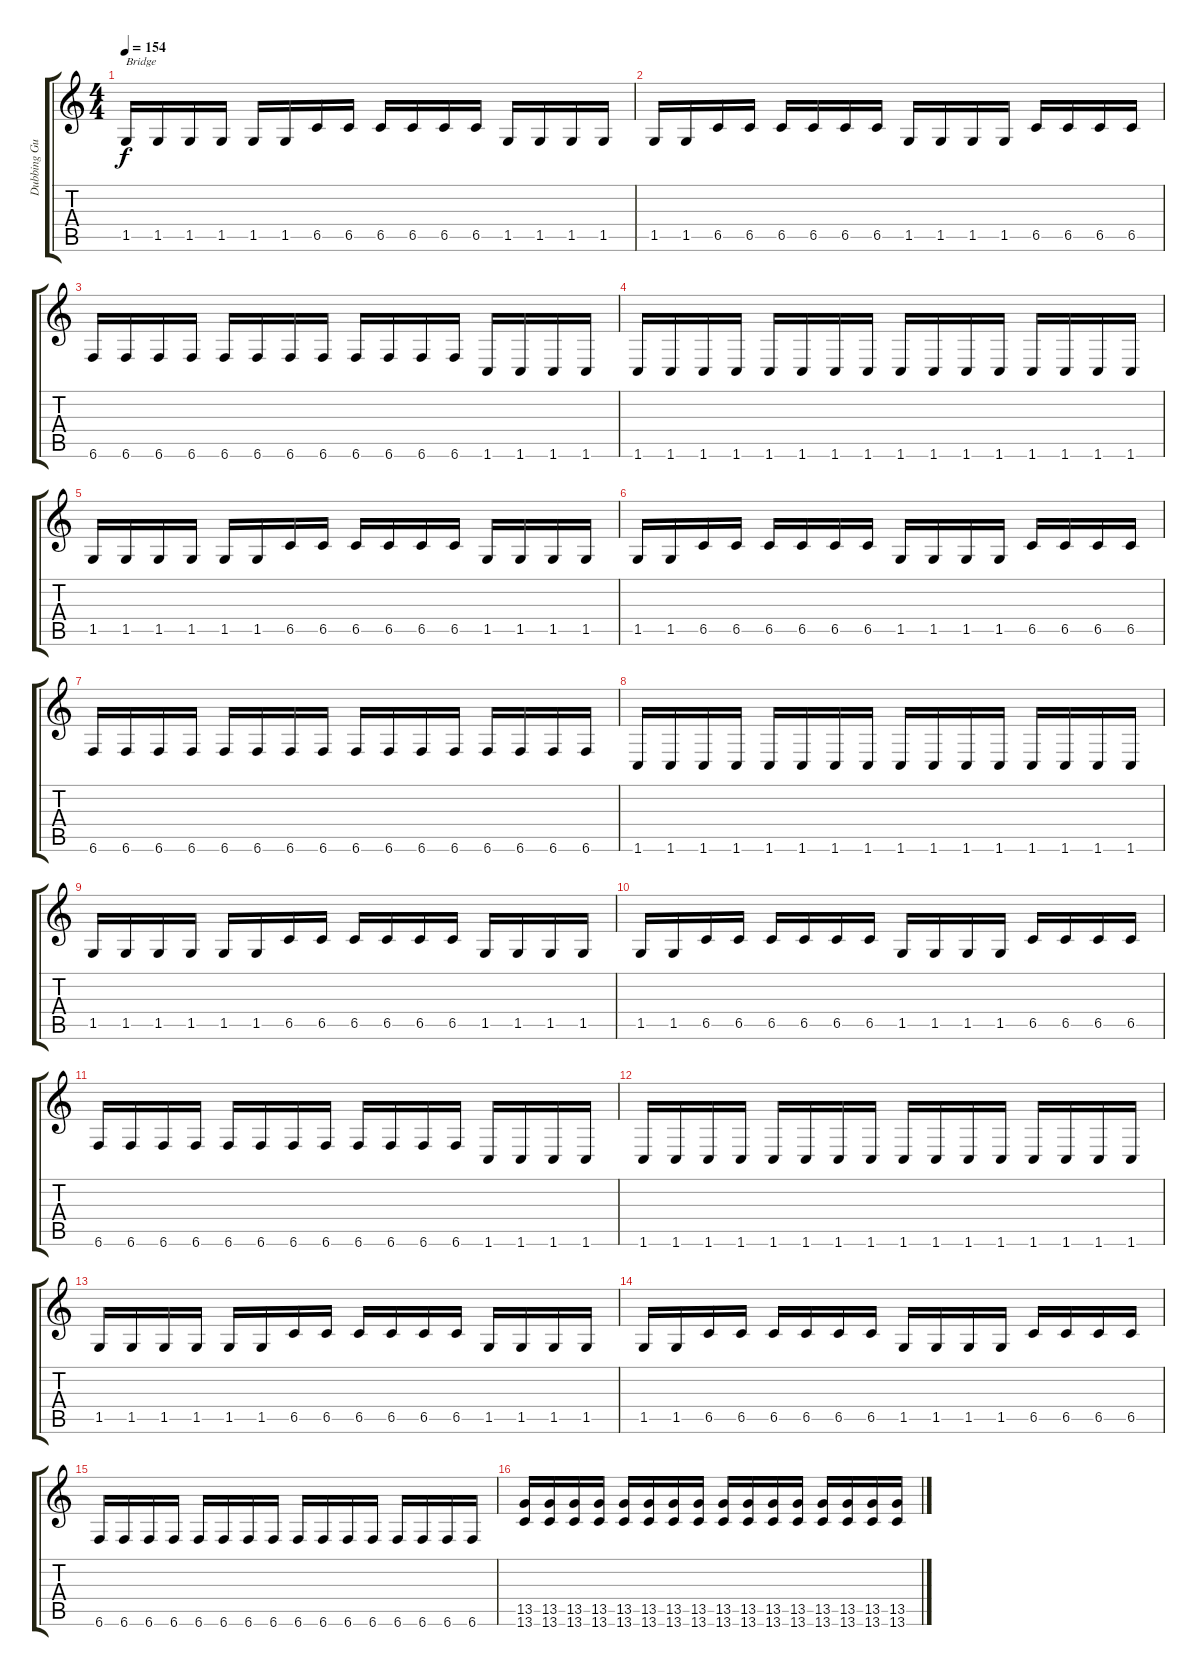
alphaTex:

\track ("Dubbing Guitar 1" "Dubbing Gu") {instrument distortionguitar}
\staff {score tabs}
\tuning (Db4 Ab3 E3 B2 Gb2 B1) {hide}
\ts (4 4)
\tempo 154
\clef g2
\ks c
1.5.16{txt "Bridge" dy f} 1.5.16 1.5.16 1.5.16 1.5.16 1.5.16 6.5.16 6.5.16 6.5.16 6.5.16 6.5.16 6.5.16 1.5.16 1.5.16 1.5.16 1.5.16 |
1.5.16 1.5.16 6.5.16 6.5.16 6.5.16 6.5.16 6.5.16 6.5.16 1.5.16 1.5.16 1.5.16 1.5.16 6.5.16 6.5.16 6.5.16 6.5.16 |
6.6.16 6.6.16 6.6.16 6.6.16 6.6.16 6.6.16 6.6.16 6.6.16 6.6.16 6.6.16 6.6.16 6.6.16 1.6.16 1.6.16 1.6.16 1.6.16 |
1.6.16 1.6.16 1.6.16 1.6.16 1.6.16 1.6.16 1.6.16 1.6.16 1.6.16 1.6.16 1.6.16 1.6.16 1.6.16 1.6.16 1.6.16 1.6.16 |
1.5.16 1.5.16 1.5.16 1.5.16 1.5.16 1.5.16 6.5.16 6.5.16 6.5.16 6.5.16 6.5.16 6.5.16 1.5.16 1.5.16 1.5.16 1.5.16 |
1.5.16 1.5.16 6.5.16 6.5.16 6.5.16 6.5.16 6.5.16 6.5.16 1.5.16 1.5.16 1.5.16 1.5.16 6.5.16 6.5.16 6.5.16 6.5.16 |
6.6.16 6.6.16 6.6.16 6.6.16 6.6.16 6.6.16 6.6.16 6.6.16 6.6.16 6.6.16 6.6.16 6.6.16 6.6.16 6.6.16 6.6.16 6.6.16 |
1.6.16 1.6.16 1.6.16 1.6.16 1.6.16 1.6.16 1.6.16 1.6.16 1.6.16 1.6.16 1.6.16 1.6.16 1.6.16 1.6.16 1.6.16 1.6.16 |
1.5.16 1.5.16 1.5.16 1.5.16 1.5.16 1.5.16 6.5.16 6.5.16 6.5.16 6.5.16 6.5.16 6.5.16 1.5.16 1.5.16 1.5.16 1.5.16 |
1.5.16 1.5.16 6.5.16 6.5.16 6.5.16 6.5.16 6.5.16 6.5.16 1.5.16 1.5.16 1.5.16 1.5.16 6.5.16 6.5.16 6.5.16 6.5.16 |
6.6.16 6.6.16 6.6.16 6.6.16 6.6.16 6.6.16 6.6.16 6.6.16 6.6.16 6.6.16 6.6.16 6.6.16 1.6.16 1.6.16 1.6.16 1.6.16 |
1.6.16 1.6.16 1.6.16 1.6.16 1.6.16 1.6.16 1.6.16 1.6.16 1.6.16 1.6.16 1.6.16 1.6.16 1.6.16 1.6.16 1.6.16 1.6.16 |
1.5.16 1.5.16 1.5.16 1.5.16 1.5.16 1.5.16 6.5.16 6.5.16 6.5.16 6.5.16 6.5.16 6.5.16 1.5.16 1.5.16 1.5.16 1.5.16 |
1.5.16 1.5.16 6.5.16 6.5.16 6.5.16 6.5.16 6.5.16 6.5.16 1.5.16 1.5.16 1.5.16 1.5.16 6.5.16 6.5.16 6.5.16 6.5.16 |
6.6.16 6.6.16 6.6.16 6.6.16 6.6.16 6.6.16 6.6.16 6.6.16 6.6.16 6.6.16 6.6.16 6.6.16 6.6.16 6.6.16 6.6.16 6.6.16 |
(13.5 13.6).16 (13.5 13.6).16 (13.5 13.6).16 (13.5 13.6).16 (13.5 13.6).16 (13.5 13.6).16 (13.5 13.6).16 (13.5 13.6).16 (13.5 13.6).16 (13.5 13.6).16 (13.5 13.6).16 (13.5 13.6).16 (13.5 13.6).16 (13.5 13.6).16 (13.5 13.6).16 (13.5 13.6).16
